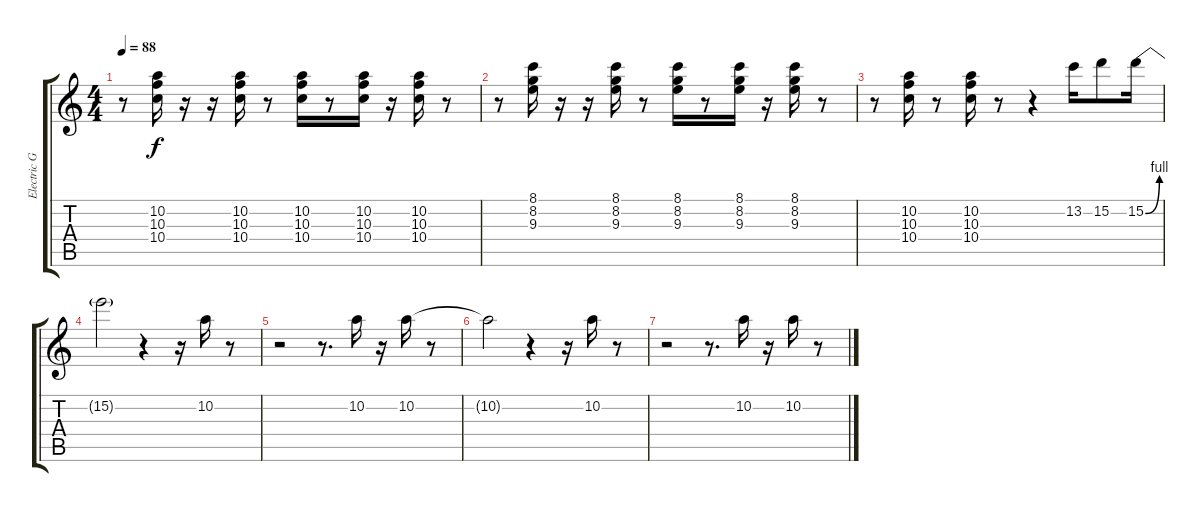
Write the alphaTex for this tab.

\track ("Electric Guitar" "Electric G") {instrument electricguitarjazz}
\staff {score tabs}
\tuning (E4 B3 G3 D3 A2 E2) {hide}
\ts (4 4)
\tempo 88
\clef g2
\ks c
r.8{dy f} (10.2 10.3 10.4).16 r.16 r.16 (10.2 10.3 10.4).16 r.8 (10.2 10.3 10.4).16 r.8 (10.2 10.3 10.4).16 r.16 (10.2 10.3 10.4).16 r.8 |
r.8 (8.1 8.2 9.3).16 r.16 r.16 (8.1 8.2 9.3).16 r.8 (8.1 8.2 9.3).16 r.8 (8.1 8.2 9.3).16 r.16 (8.1 8.2 9.3).16 r.8 |
r.8 (10.2 10.3 10.4).16 r.8 (10.2 10.3 10.4).16 r.8 r.4 13.2.16{volume 14} 15.2.8 15.2{be (bend 0 0 60 4)}.16 |
15.2{t}.2 r.4 r.16 10.2.16 r.8 |
r.2 r.8{d} 10.2.16 r.16 10.2.16 r.8 |
10.2{t}.2 r.4 r.16 10.2.16 r.8 |
r.2 r.8{d} 10.2.16 r.16 10.2.16 r.8
